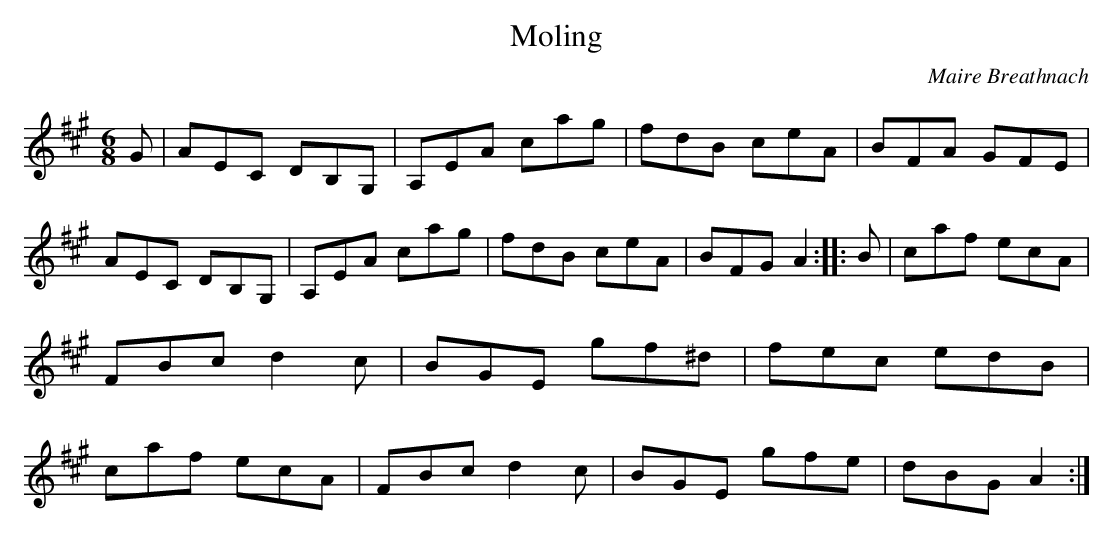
X:1
T:Moling
M:6/8
L:1/8
C:Maire Breathnach
K:A
G|AEC DB,G,|A,EA cag|fdB ceA|BFA GFE|AEC DB,G,|\
A,EA cag|fdB ceA|BFG A2::B|caf ecA|FBc d2c|BGE gf^d|\
fec edB|caf ecA|FBc d2c|BGE gfe|dBG A2:|
